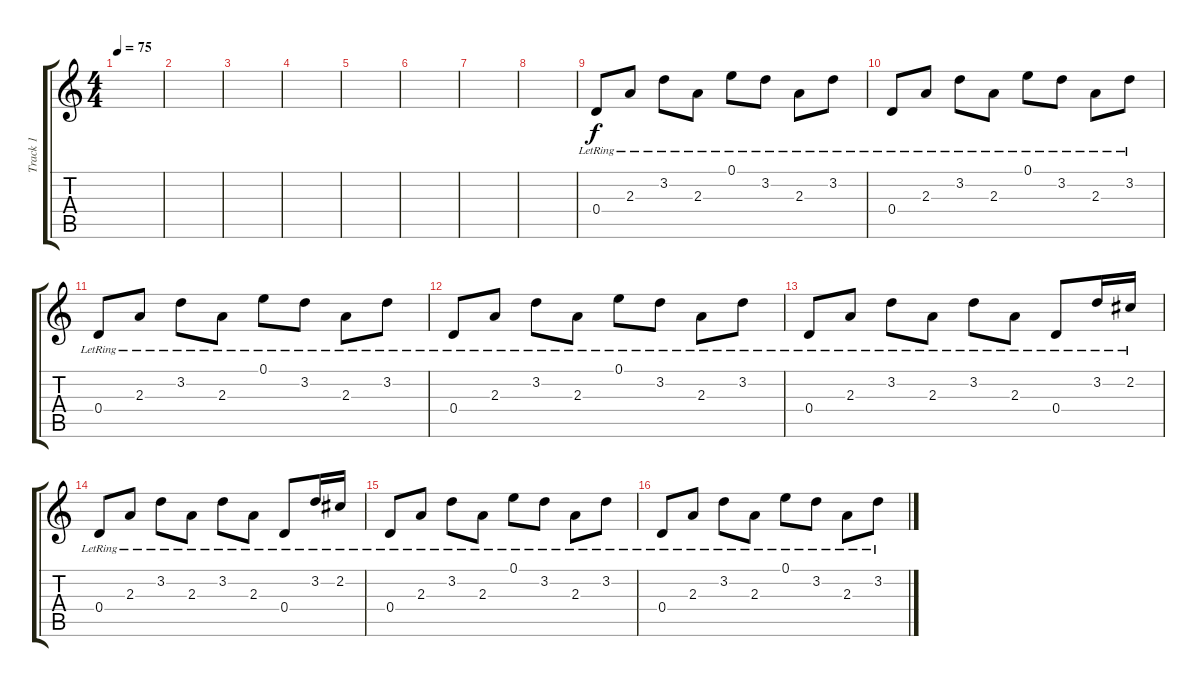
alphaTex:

\track ("Track 1" "Track 1") {instrument electricguitarjazz}
\staff {score tabs}
\tuning (E4 B3 G3 D3 A2 D2) {hide}
\ts (4 4)
\tempo 75
\clef g2
\ks c
|
|
|
|
|
|
|
|
0.4{lr}.8 2.3{lr}.8 3.2{lr}.8 2.3{lr}.8 0.1{lr}.8 3.2{lr}.8 2.3{lr}.8 3.2{lr}.8 |
0.4{lr}.8 2.3{lr}.8 3.2{lr}.8 2.3{lr}.8 0.1{lr}.8 3.2{lr}.8 2.3{lr}.8 3.2{lr}.8 |
0.4{lr}.8 2.3{lr}.8 3.2{lr}.8 2.3{lr}.8 0.1{lr}.8 3.2{lr}.8 2.3{lr}.8 3.2{lr}.8 |
0.4{lr}.8 2.3{lr}.8 3.2{lr}.8 2.3{lr}.8 0.1{lr}.8 3.2{lr}.8 2.3{lr}.8 3.2{lr}.8 |
0.4{lr}.8 2.3{lr}.8 3.2{lr}.8 2.3{lr}.8 3.2{lr}.8 2.3{lr}.8 0.4{lr}.8 3.2{lr}.16 2.2{lr}.16 |
0.4{lr}.8 2.3{lr}.8 3.2{lr}.8 2.3{lr}.8 3.2{lr}.8 2.3{lr}.8 0.4{lr}.8 3.2{lr}.16 2.2{lr}.16 |
0.4{lr}.8 2.3{lr}.8 3.2{lr}.8 2.3{lr}.8 0.1{lr}.8 3.2{lr}.8 2.3{lr}.8 3.2{lr}.8 |
0.4{lr}.8 2.3{lr}.8 3.2{lr}.8 2.3{lr}.8 0.1{lr}.8 3.2{lr}.8 2.3{lr}.8 3.2{lr}.8
